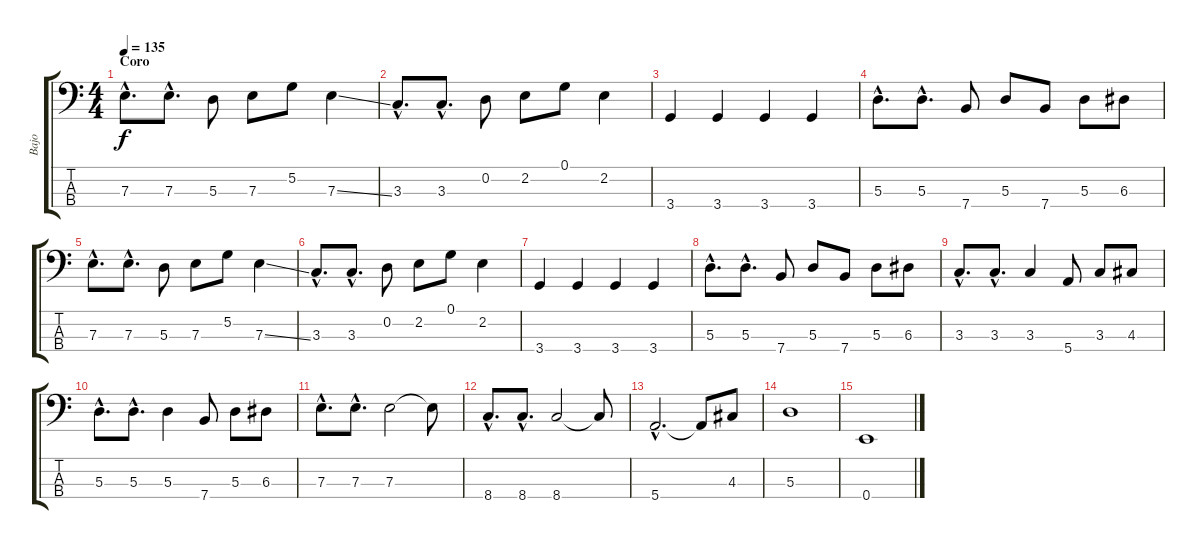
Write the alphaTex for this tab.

\track ("Bajo" "Bajo") {instrument electricbassfinger}
\staff {score tabs}
\tuning (G2 D2 A1 E1) {hide}
\ts (4 4)
\section ("" "Coro")
\tempo 135
\clef f4
\ks c
7.3{hac}.8{d dy f} 7.3{hac}.8{d} 5.3.8 7.3.8 5.2.8 7.3{ss}.4 |
3.3{hac}.8{d} 3.3{hac}.8{d} 0.2.8 2.2.8 0.1.8 2.2.4 |
3.4.4 3.4.4 3.4.4 3.4.4 |
5.3{hac}.8{d} 5.3{hac}.8{d} 7.4.8 5.3.8 7.4.8 5.3.8 6.3.8 |
7.3{hac}.8{d} 7.3{hac}.8{d} 5.3.8 7.3.8 5.2.8 7.3{ss}.4 |
3.3{hac}.8{d} 3.3{hac}.8{d} 0.2.8 2.2.8 0.1.8 2.2.4 |
3.4.4 3.4.4 3.4.4 3.4.4 |
5.3{hac}.8{d} 5.3{hac}.8{d} 7.4.8 5.3.8 7.4.8 5.3.8 6.3.8 |
3.3{hac}.8{d} 3.3{hac}.8{d} 3.3.4 5.4.8 3.3.8 4.3.8 |
5.3{hac}.8{d} 5.3{hac}.8{d} 5.3.4 7.4.8 5.3.8 6.3.8 |
7.3{hac}.8{d} 7.3{hac}.8{d} 7.3.2 7.3{t}.8 |
8.4{hac}.8{d} 8.4{hac}.8{d} 8.4.2 8.4{t}.8 |
5.4{hac}.2{d} 5.4{t}.8 4.3.8 |
5.3.1 |
0.4.1
